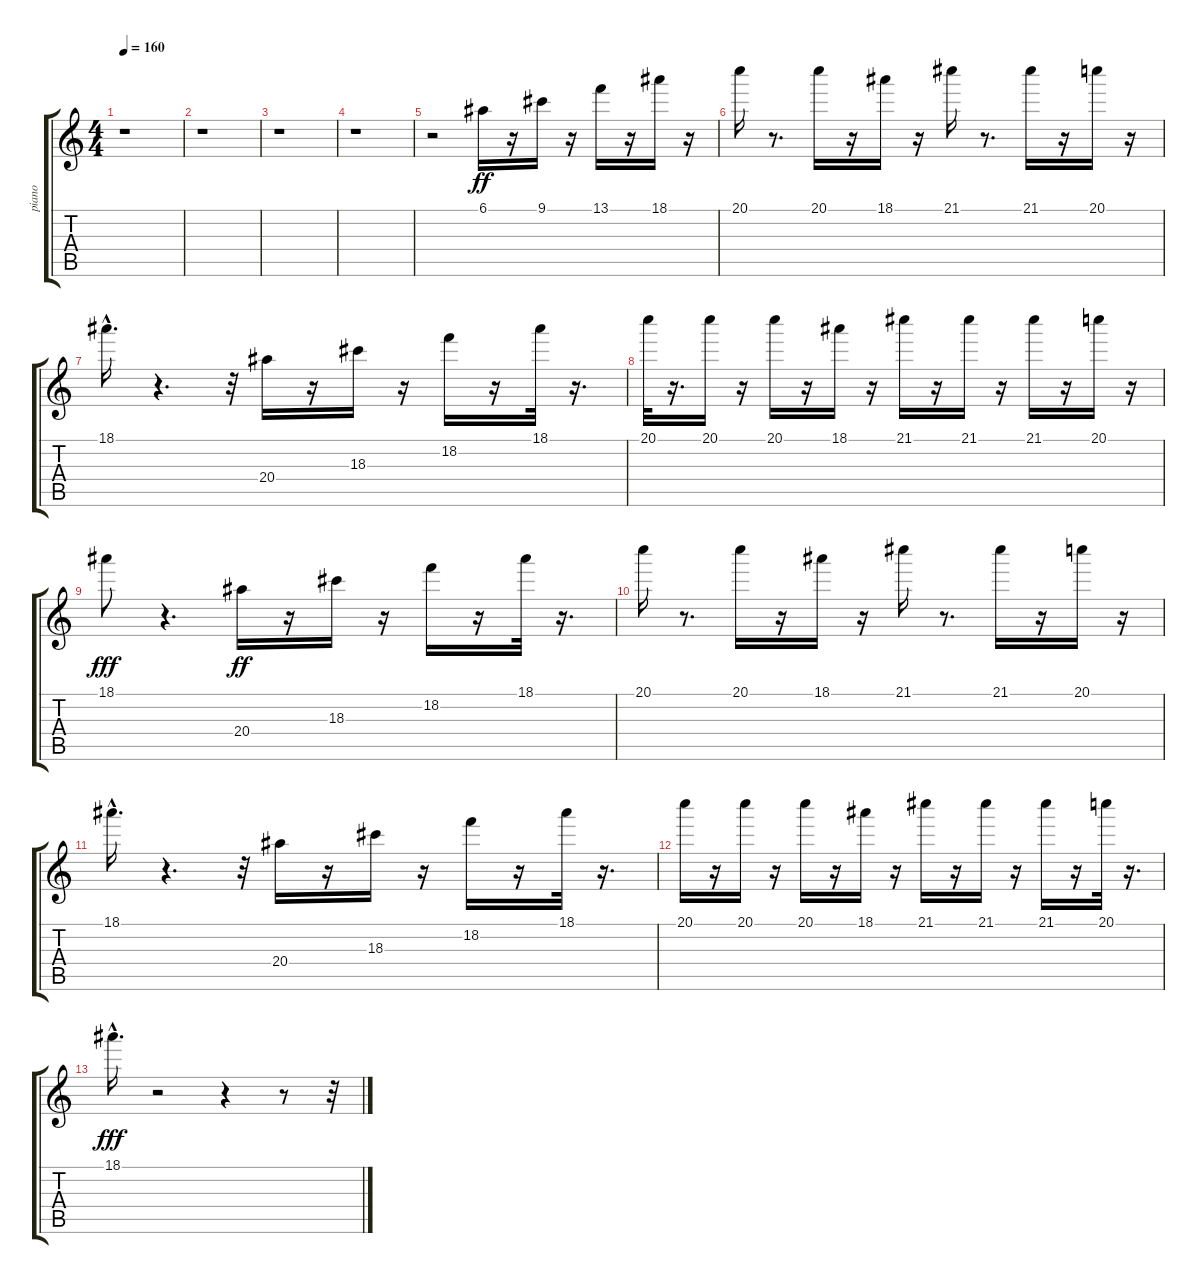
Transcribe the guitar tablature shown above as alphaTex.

\track ("piano" "piano") {instrument acousticguitarnylon}
\staff {score tabs}
\tuning (E4 B3 G3 D3 A2 E2) {hide}
\ts (4 4)
\tempo 160
\clef g2
\ks c
r.1{dy fff} |
r.1 |
r.1 |
r.1 |
r.2 6.1.16{dy ff} r.16 9.1.16 r.16 13.1.16 r.16 18.1.16 r.16 |
20.1.16 r.8{d} 20.1.16 r.16 18.1.16 r.16 21.1.16 r.8{d} 21.1.16 r.16 20.1.16 r.16 |
18.1{hac}.16{d} r.4{d} r.32 20.4.16 r.16 18.3.16 r.16 18.2.16 r.16 18.1.32 r.16{d} |
20.1.32 r.16{d} 20.1.16 r.16 20.1.16 r.16 18.1.16 r.16 21.1.16 r.16 21.1.16 r.16 21.1.16 r.16 20.1.16 r.16 |
18.1.8{dy fff} r.4{d} 20.4.16{dy ff} r.16 18.3.16 r.16 18.2.16 r.16 18.1.32 r.16{d} |
20.1.16 r.8{d} 20.1.16 r.16 18.1.16 r.16 21.1.16 r.8{d} 21.1.16 r.16 20.1.16 r.16 |
18.1{hac}.16{d} r.4{d} r.32 20.4.16 r.16 18.3.16 r.16 18.2.16 r.16 18.1.32 r.16{d} |
20.1.16 r.16 20.1.16 r.16 20.1.16 r.16 18.1.16 r.16 21.1.16 r.16 21.1.16 r.16 21.1.16 r.16 20.1.32 r.16{d} |
18.1{hac}.16{d dy fff} r.2 r.4 r.8 r.32
